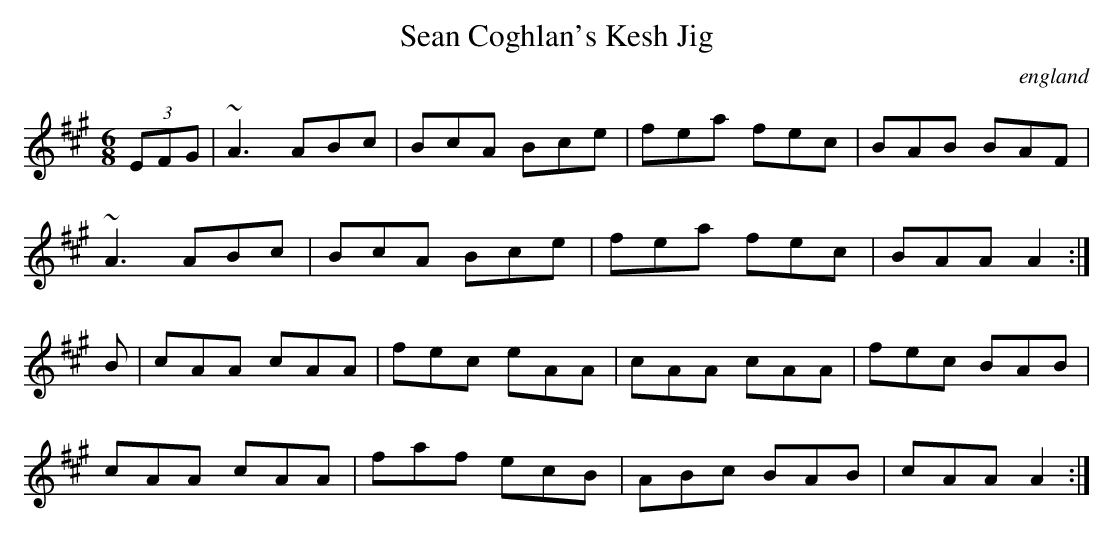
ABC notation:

X:1
T:Sean Coghlan's Kesh Jig
O:england
M:6/8
L:1/8
K:A
(3EFG|~A3 ABc|BcA Bce|fea fec|BAB BAF|
~A3 ABc|BcA Bce|fea fec|BAA A2:|
B|cAA cAA|fec eAA|cAA cAA|fec BAB|
cAA cAA|faf ecB|ABc BAB|cAA A2:|
